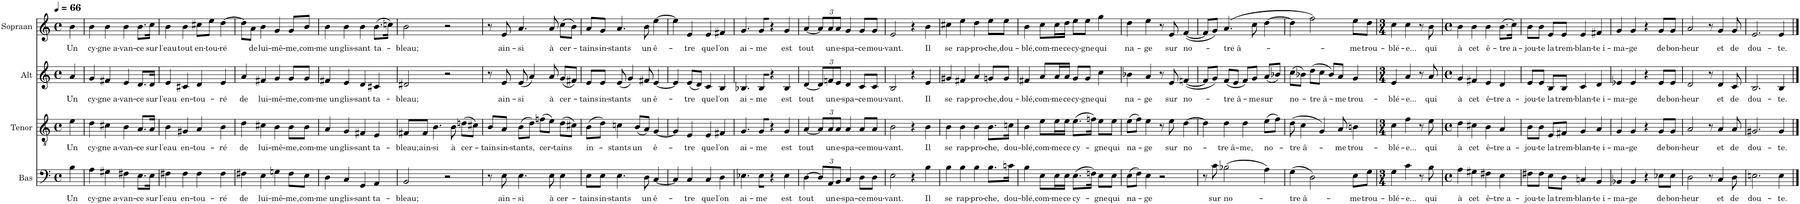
**kern	**text	**kern	**text	**kern	**text	**kern	**text
*part4	*part4	*part3	*part3	*part2	*part2	*part1	*part1
*staff4	*staff4	*staff3	*staff3	*staff2	*staff2	*staff1	*staff1
*I"Bas	*	*I"Tenor	*	*I"Alt	*	*I"Sopraan	*
*I'B	*	*I'T	*	*I'A	*	*I'S	*
*clefF4	*	*clefGv2	*	*clefG2	*	*clefG2	*
*k[]	*	*k[]	*	*k[]	*	*k[]	*
*M4/4	*	*M4/4	*	*M4/4	*	*M4/4	*
*met(c)	*	*met(c)	*	*met(c)	*	*met(c)	*
*MM66	*	*MM66	*	*MM66	*	*MM66	*
=	=	=	=	=	=	=	=
!	!LO:LY:b	!	!LO:LY:b	!	!LO:LY:b	!	!LO:LY:b
4B\	Un	4e\	Un	4a/	Un	4b\	Un
=1	=1	=1	=1	=1	=1	=1	=1
!	!LO:LY:b	!	!LO:LY:b	!	!LO:LY:b	!	!LO:LY:b
4A\	cy-	4d\	cy-	4g/	cy-	4b\	cy-
!	!LO:LY:b	!	!LO:LY:b	!	!LO:LY:b	!	!LO:LY:b
4G#X\	-gne a-	4c#X\	-gne a-	4f#X/	-gne a-	4b\	-gne a-
!	!LO:LY:b	!	!LO:LY:b	!	!LO:LY:b	!	!LO:LY:b
4F#X\	-van-	4B\	-van-	4e/	-van-	4b\	-van-
!	!LO:LY:b	!	!LO:LY:b	!	!LO:LY:b	!	!LO:LY:b
8.E\L	-ce	8.A/L	-ce	8.d/L	-ce	8.b\L	-ce
!	!LO:LY:b	!	!LO:LY:b	!	!LO:LY:b	!	!LO:LY:b
16E\Jk	sur	16A/Jk	sur	16d/Jk	sur	16cc\Jk	sur
=2	=2	=2	=2	=2	=2	=2	=2
!	!LO:LY:b	!	!LO:LY:b	!	!LO:LY:b	!	!LO:LY:b
4F#X\	l'eau	4B\	l'eau	4e/	l'eau	4b\	l'eau
!	!LO:LY:b	!	!LO:LY:b	!	!LO:LY:b	!	!LO:LY:b
4F#\	en-	4G#X/	en-	4c#X/	en-	4b\	tout
!	!LO:LY:b	!	!LO:LY:b	!	!LO:LY:b	!	!LO:LY:b
4F#\	-tou-	4A/	-tou-	4d/	-tou-	8cc#X\L	en-
!	!	!	!	!	!	!	!LO:LY:b
.	.	.	.	.	.	8ee\J	-tou-
!	!LO:LY:b	!	!LO:LY:b	!	!LO:LY:b	!	!LO:LY:b
4F#\	-ré	4B\	-ré	4e/	-ré	[4dd\	-ré
=3	=3	=3	=3	=3	=3	=3	=3
!	!LO:LY:b	!	!LO:LY:b	!	!LO:LY:b	!	!
4F#X\	de	4d\	de	4a/	de	8dd\L]	.
!	!	!	!	!	!	!	!LO:LY:b
.	.	.	.	.	.	8a\J	de
!	!LO:LY:b	!	!LO:LY:b	!	!LO:LY:b	!	!LO:LY:b
4E\	lui-	4c#X\	lui-	4f#X/	lui-	4b\	lui-
!	!LO:LY:b	!	!LO:LY:b	!	!LO:LY:b	!	!LO:LY:b
4Gn\	-mê-	4B\	-mê-	4g/	-mê-	4g/	-mê-
!	!LO:LY:b	!	!LO:LY:b	!	!LO:LY:b	!	!LO:LY:b
8F#\L	-me,	8B\L	-me,	8g/L	-me,	8g/L	-me,
!	!LO:LY:b	!	!LO:LY:b	!	!LO:LY:b	!	!LO:LY:b
8E\J	com-	8B\J	com-	8g/J	com-	8b/J	com-
=4	=4	=4	=4	=4	=4	=4	=4
!	!LO:LY:b	!	!LO:LY:b	!	!LO:LY:b	!	!LO:LY:b
4D\	-me un	4A/	-me un	4f#X/	-me un	4b\	-me un
!	!LO:LY:b	!	!LO:LY:b	!	!LO:LY:b	!	!LO:LY:b
4C/	glis-	4G/	glis-	4e/	glis-	4b\	glis-
!	!LO:LY:b	!	!LO:LY:b	!	!LO:LY:b	!	!LO:LY:b
4GG/	-sant	4F#X/	-sant	4d/	-sant	4b\	-sant
!	!LO:LY:b	!	!LO:LY:b	!	!LO:LY:b	!	!LO:LY:b
4AA/	ta-	4E/	ta-	4c#X/	ta-	(8.b\L	ta-
.	.	.	.	.	.	16ccn\Jk)	.
=5	=5	=5	=5	=5	=5	=5	=5
!	!LO:LY:b	!	!LO:LY:b	!	!LO:LY:b	!	!LO:LY:b
2BB/	-bleau;	8F#X/L	-bleau;	2d#X/	-bleau;	2b\	-bleau;
!	!	!	!LO:LY:b	!	!	!	!
.	.	8F#/J	ain-	.	.	.	.
!	!	!	!LO:LY:b	!	!	!	!
.	.	4.B\	-si	.	.	.	.
2r	.	.	.	2r	.	2r	.
!	!	!	!LO:LY:b	!	!	!	!
.	.	8B\	à	.	.	.	.
!	!	!	!LO:LY:b	!	!	!	!
.	.	(8dn\L	cer-	.	.	.	.
.	.	8c#X\J)	.	.	.	.	.
=6	=6	=6	=6	=6	=6	=6	=6
!	!	!	!LO:LY:b	!	!	!	!
8r	.	8B/L	-tains	8r	.	8r	.
!	!LO:LY:b	!	!LO:LY:b	!	!LO:LY:b	!	!LO:LY:b
8E\	ain-	8A/J	in-	8e/	ain-	8e/	ain-
!	!LO:LY:b	!	!LO:LY:b	!	!LO:LY:b	!	!LO:LY:b
4.E\	-si	(8B\L	-stants,	(8e/	-si	4.a/	-si
.	.	8d\J)	.	4a/)	.	.	.
!	!	!	!LO:LY:b	!	!	!	!
.	.	(8fn\L	cer-	.	.	.	.
!	!LO:LY:b	!	!	!	!LO:LY:b	!	!LO:LY:b
8E\	à	8e\J)	.	8a/	à	8a/	à
!	!LO:LY:b	!	!LO:LY:b	!	!LO:LY:b	!	!LO:LY:b
4E\	cer-	(8d\L	-tains	(8g/L	cer-	(8cc\L	cer-
.	.	8c#X\J)	.	8f#X/J)	.	8b\J)	.
=7	=7	=7	=7	=7	=7	=7	=7
!	!LO:LY:b	!	!LO:LY:b	!	!LO:LY:b	!	!LO:LY:b
8E\L	-tains	(8B\L	in-	8e/L	-tains	8a/L	-tains
!	!LO:LY:b	!	!	!	!LO:LY:b	!	!LO:LY:b
8E\J	in-	8d\J)	.	8e/J	in-	8g/J	in-
!	!LO:LY:b	!	!LO:LY:b	!	!LO:LY:b	!	!LO:LY:b
4.E\	-stants	4cn\	-stants	(8e/	-stants	4.a/	-stants
.	.	.	.	4g/)	.	.	.
!	!	!	!LO:LY:b	!	!	!	!
.	.	(8B/L	un	.	.	.	.
!	!LO:LY:b	!	!	!	!LO:LY:b	!	!LO:LY:b
8D\	un	8A/J)	.	8f#X/	un	8b\	un
!	!LO:LY:b	!	!LO:LY:b	!	!LO:LY:b	!	!LO:LY:b
[4C/	ê-	[4G/	ê-	[4e/	ê-	[4ee\	ê-
=8	=8	=8	=8	=8	=8	=8	=8
4C/]	.	4G/]	.	4e/]	.	4ee\]	.
!	!LO:LY:b	!	!LO:LY:b	!	!LO:LY:b	!	!LO:LY:b
4C/	-tre	4E/	-tre	(8e/L	-tre	4e/	-tre
.	.	.	.	8d/J)	.	.	.
!	!LO:LY:b	!	!LO:LY:b	!	!LO:LY:b	!	!LO:LY:b
4C/	que	4E/	que	4c/	que	4e/	que
!	!LO:LY:b	!	!LO:LY:b	!	!LO:LY:b	!	!LO:LY:b
4D\	l'on	4F#X/	l'on	4B/	l'on	4f#X/	l'on
=9	=9	=9	=9	=9	=9	=9	=9
!	!LO:LY:b	!	!LO:LY:b	!	!LO:LY:b	!	!LO:LY:b
4.E-X\	ai-	4.G/	ai-	4.B-X/	ai-	4.g/	ai-
!	!LO:LY:b	!	!LO:LY:b	!	!LO:LY:b	!	!LO:LY:b
8E-\	-me	8G/	-me	8B-/	-me	8g/	-me
4r	.	4r	.	4r	.	4r	.
!	!LO:LY:b	!	!LO:LY:b	!	!LO:LY:b	!	!LO:LY:b
4E-\	est	4G/	est	4B-/	est	4g/	est
=10	=10	=10	=10	=10	=10	=10	=10
!	!LO:LY:b	!	!LO:LY:b	!	!LO:LY:b	!	!LO:LY:b
[4D\	tout	[4A/	tout	[4d/	tout	[4a/	tout
*Xbrackettup	*	*Xbrackettup	*	*Xbrackettup	*	*Xbrackettup	*
12D/L]	.	12A/L]	.	12d/L]	.	12a/L]	.
!	!LO:LY:b	!	!LO:LY:b	!	!LO:LY:b	!	!LO:LY:b
12AA/	un	12A/	un	12fn/	un	12a/	un
!	!LO:LY:b	!	!LO:LY:b	!	!LO:LY:b	!	!LO:LY:b
12BB/J	e-	12A/J	e-	12e/J	e-	12a/J	e-
!	!LO:LY:b	!	!LO:LY:b	!	!LO:LY:b	!	!LO:LY:b
4C/	-spa-	4A/	-spa-	4d/	-spa-	4g/	-spa-
!	!LO:LY:b	!	!LO:LY:b	!	!LO:LY:b	!	!LO:LY:b
8D\L	-ce	8A/L	-ce	8c/L	-ce	8g/L	-ce
!	!LO:LY:b	!	!LO:LY:b	!	!LO:LY:b	!	!LO:LY:b
8D\J	mou-	8A/J	mou-	8c/J	mou-	8g/J	mou-
=11	=11	=11	=11	=11	=11	=11	=11
!	!LO:LY:b	!	!LO:LY:b	!	!LO:LY:b	!	!LO:LY:b
2E\	-vant.	2B\	-vant.	2B/	-vant.	2e/	-vant.
4r	.	4r	.	4r	.	4r	.
!	!LO:LY:b	!	!LO:LY:b	!	!LO:LY:b	!	!LO:LY:b
4B\	Il	4B\	Il	4e/	Il	4b\	Il
=12	=12	=12	=12	=12	=12	=12	=12
!	!LO:LY:b	!	!LO:LY:b	!	!LO:LY:b	!	!LO:LY:b
4B\	se	4B\	se	4g#X/	se	4cc#X\	se
!	!LO:LY:b	!	!LO:LY:b	!	!LO:LY:b	!	!LO:LY:b
4B\	rap-	4B\	rap-	4f#X/	rap-	4ee\	rap-
!	!LO:LY:b	!	!LO:LY:b	!	!LO:LY:b	!	!LO:LY:b
4B\	-pro-	4B\	-pro-	4a/	-pro-	4dd\	-pro-
!	!LO:LY:b	!	!LO:LY:b	!	!LO:LY:b	!	!LO:LY:b
8.B\L	-che,	8.B\L	-che,	8gn/L	-che,	8ee\L	-che,
!	!	!	!	!	!LO:LY:b	!	!LO:LY:b
.	.	.	.	8g/J	dou-	8ee\J	dou-
!	!LO:LY:b	!	!LO:LY:b	!	!	!	!
16cn\Jk	dou-	16cn\Jk	dou-	.	.	.	.
=13	=13	=13	=13	=13	=13	=13	=13
!	!LO:LY:b	!	!LO:LY:b	!	!LO:LY:b	!	!LO:LY:b
4B\	-blé,	4B\	-blé,	4f#X/	-blé,	4b\	-blé,
!	!LO:LY:b	!	!LO:LY:b	!	!LO:LY:b	!	!LO:LY:b
8E\L	com-	8e\L	com-	8a/L	com-	8cc\L	com-
!	!LO:LY:b	!	!LO:LY:b	!	!LO:LY:b	!	!LO:LY:b
16E\L	-me	16e\L	-me	16a/L	-me	16cc\L	-me
!	!LO:LY:b	!	!LO:LY:b	!	!LO:LY:b	!	!LO:LY:b
16E\JJ	ce	16e\JJ	ce	16a/JJ	ce	16dd\JJ	ce
!	!LO:LY:b	!	!LO:LY:b	!	!LO:LY:b	!	!LO:LY:b
(8.E\L	cy-	(8.e\L	cy-	8g/L	cy-	8ee\L	cy-
!	!	!	!	!	!LO:LY:b	!	!LO:LY:b
.	.	.	.	8g/J	-gne	8ee\J	-gne
16Fn\Jk)	.	16fn\Jk)	.	.	.	.	.
!	!LO:LY:b	!	!LO:LY:b	!	!LO:LY:b	!	!LO:LY:b
8E\L	-gne	8e\L	-gne	4cc\	qui	4gg\	qui
!	!LO:LY:b	!	!LO:LY:b	!	!	!	!
8E\J	qui	8e\J	qui	.	.	.	.
=14	=14	=14	=14	=14	=14	=14	=14
!	!LO:LY:b	!	!LO:LY:b	!	!LO:LY:b	!	!LO:LY:b
(8E\L	na-	(8e\L	na-	4b-X\	na-	4dd\	na-
8F\J)	.	8f\J)	.	.	.	.	.
!	!LO:LY:b	!	!LO:LY:b	!	!LO:LY:b	!	!LO:LY:b
4E\	-ge	4e\	-ge	4a/	-ge	4ee\	-ge
2r	.	8r	.	8r	.	8r	.
!	!	!	!LO:LY:b	!	!LO:LY:b	!	!LO:LY:b
.	.	8e\	sur	8e/	sur	8e/	sur
!	!	!	!LO:LY:b	!	!LO:LY:b	!	!LO:LY:b
.	.	[4d\	no-	([4fn/	no-	([4f/	no-
=15	=15	=15	=15	=15	=15	=15	=15
8r	.	4d\]	.	8f/L]	.	8f/L]	.
!	!LO:LY:b	!	!	!	!	!	!
8c\	sur	.	.	8g/J)	.	8g/J)	.
!	!LO:LY:b	!	!LO:LY:b	!	!LO:LY:b	!	!LO:LY:b
(2B-X\	no-	4d\	-tre â-	(8f/L	-tre â-	(4.a/	-tre â-
.	.	.	.	8e/J	.	.	.
!	!	!	!LO:LY:b	!	!	!	!
.	.	4d\	-me,	8f/L)	.	.	.
!	!	!	!	!	!LO:LY:b	!	!
.	.	.	.	8g/J	-me	8cc\	.
!	!	!	!LO:LY:b	!	!LO:LY:b	!	!
4A\)	.	(8e\L	no-	(8a/L	sur	[4dd\	.
.	.	8f\J)	.	8b-X/J)	.	.	.
=16	=16	=16	=16	=16	=16	=16	=16
!	!LO:LY:b	!	!LO:LY:b	!	!LO:LY:b	!	!
(4G\	-tre â-	(8d\	-tre â-	(8cc\L	no-	4dd\]	.
.	.	4c\	.	8b-X\J)	.	.	.
!	!	!	!	!	!LO:LY:b	!	!
2D\)	.	.	.	(8dd\L	-tre â-	2ff\)	.
.	.	4G/)	.	8cc\J	.	.	.
.	.	.	.	8b-/L)	.	.	.
!	!	!	!LO:LY:b	!	!LO:LY:b	!	!
.	.	8A/	-me	8a/J	-me	.	.
!	!LO:LY:b	!	!LO:LY:b	!	!LO:LY:b	!	!LO:LY:b
8E\L	-me	4Bn\	trou-	4g/	trou-	8ee\L	-me
!	!LO:LY:b	!	!	!	!	!	!LO:LY:b
8G\J	trou-	.	.	.	.	8dd\J	trou-
=17	=17	=17	=17	=17	=17	=17	=17
*M3/4	*	*M3/4	*	*M3/4	*	*M3/4	*
!	!LO:LY:b	!	!LO:LY:b	!	!LO:LY:b	!	!LO:LY:b
4G\	-blé-	4c\	-blé-	4e/	-blé-	4cc\	-blé-
!	!LO:LY:b	!	!LO:LY:b	!	!LO:LY:b	!	!LO:LY:b
4c\	-e...	4f\	-e...	4a/	-e...	4cc\	-e...
8r	.	8r	.	8r	.	8r	.
!	!LO:LY:b	!	!LO:LY:b	!	!LO:LY:b	!	!LO:LY:b
8B\	qui	8e\	qui	8a/	qui	8b\	qui
=18	=18	=18	=18	=18	=18	=18	=18
*M4/4	*	*M4/4	*	*M4/4	*	*M4/4	*
*met(c)	*	*met(c)	*	*met(c)	*	*met(c)	*
!	!LO:LY:b	!	!LO:LY:b	!	!LO:LY:b	!	!LO:LY:b
4A\	à	4d\	à	4g/	à	4b\	à
!	!LO:LY:b	!	!LO:LY:b	!	!LO:LY:b	!	!LO:LY:b
4G#X\	cet	4c#X\	cet	4f#X/	cet	4b\	cet
!	!LO:LY:b	!	!LO:LY:b	!	!LO:LY:b	!	!LO:LY:b
4F#X\	ê-	4B\	ê-	4e/	ê-	4b\	ê-
!	!LO:LY:b	!	!LO:LY:b	!	!LO:LY:b	!	!LO:LY:b
4E\	-tre a-	4A/	-tre a-	4d/	-tre a-	(8.b\L	-tre a-
.	.	.	.	.	.	16cc\Jk)	.
=19	=19	=19	=19	=19	=19	=19	=19
!	!LO:LY:b	!	!LO:LY:b	!	!LO:LY:b	!	!LO:LY:b
8F#X\L	-jou-	8B\L	-jou-	8e/L	-jou-	8b\L	-jou-
!	!LO:LY:b	!	!LO:LY:b	!	!LO:LY:b	!	!LO:LY:b
8F#\J	-te	8B\J	-te	8e/J	-te	8b\J	-te
!	!LO:LY:b	!	!LO:LY:b	!	!LO:LY:b	!	!LO:LY:b
8E\L	la	8E/L	la	8B/L	la	8e/L	la
!	!LO:LY:b	!	!LO:LY:b	!	!LO:LY:b	!	!LO:LY:b
8D\J	trem-	8F#X/J	trem-	8B/J	trem-	8e/J	trem-
!	!LO:LY:b	!	!LO:LY:b	!	!LO:LY:b	!	!LO:LY:b
4Cn/	-blan-	4G/	-blan-	4c/	-blan-	4e/	-blan-
!	!LO:LY:b	!	!LO:LY:b	!	!LO:LY:b	!	!LO:LY:b
4BB/	-te i-	4A/	-te i-	4d/	-te i-	4f#X/	-te i-
=20	=20	=20	=20	=20	=20	=20	=20
!	!LO:LY:b	!	!LO:LY:b	!	!LO:LY:b	!	!LO:LY:b
4BB-X/	-ma-	4G/	-ma-	4e-X/	-ma-	4g/	-ma-
!	!LO:LY:b	!	!LO:LY:b	!	!LO:LY:b	!	!LO:LY:b
4BB-/	-ge	4G/	-ge	4e-/	-ge	4g/	-ge
4r	.	4r	.	4r	.	4r	.
!	!LO:LY:b	!	!LO:LY:b	!	!LO:LY:b	!	!LO:LY:b
8E-X\L	de	8G/L	de	8e-/L	de	8g/L	de
!	!LO:LY:b	!	!LO:LY:b	!	!LO:LY:b	!	!LO:LY:b
8E-\J	bon-	8G/J	bon-	8e-/J	bon-	8g/J	bon-
=21	=21	=21	=21	=21	=21	=21	=21
!	!LO:LY:b	!	!LO:LY:b	!	!LO:LY:b	!	!LO:LY:b
2D\	-heur	2A/	-heur	2d/	-heur	2a/	-heur
8r	.	8r	.	8r	.	8r	.
!	!LO:LY:b	!	!LO:LY:b	!	!LO:LY:b	!	!LO:LY:b
4C/	et	4A/	et	4d/	et	4g/	et
!	!LO:LY:b	!	!LO:LY:b	!	!LO:LY:b	!	!LO:LY:b
8D\	de	8A/	de	8c/	de	8g/	de
=22	=22	=22	=22	=22	=22	=22	=22
!	!LO:LY:b	!	!LO:LY:b	!	!LO:LY:b	!	!LO:LY:b
2.En\	dou-	2.G#X/	dou-	2.B/	dou-	2.e/	dou-
!	!LO:LY:b	!	!LO:LY:b	!	!LO:LY:b	!	!LO:LY:b
4E\	-te.	4G#/	-te.	4B/	-te.	4e/	-te.
==	==	==	==	==	==	==	==
*-	*-	*-	*-	*-	*-	*-	*-
